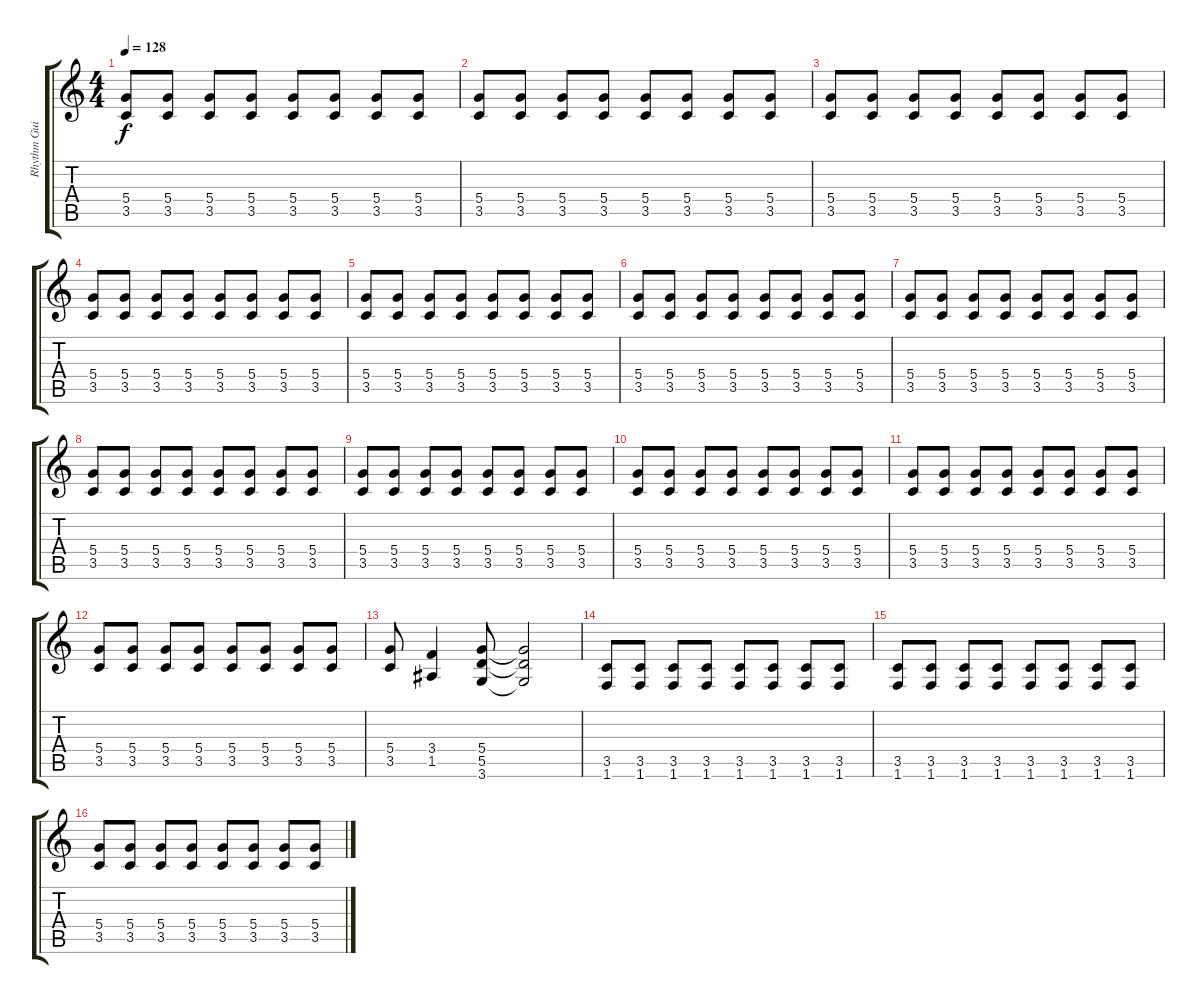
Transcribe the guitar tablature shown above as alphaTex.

\track ("Rhythm Guitar" "Rhythm Gui") {instrument electricguitarmuted}
\staff {score tabs}
\tuning (E4 B3 G3 D3 A2 E2) {hide}
\ts (4 4)
\tempo 128
\clef g2
\ks c
(5.4 3.5).8{dy f} (5.4 3.5).8 (5.4 3.5).8 (5.4 3.5).8 (5.4 3.5).8 (5.4 3.5).8 (5.4 3.5).8 (5.4 3.5).8 |
(5.4 3.5).8 (5.4 3.5).8 (5.4 3.5).8 (5.4 3.5).8 (5.4 3.5).8 (5.4 3.5).8 (5.4 3.5).8 (5.4 3.5).8 |
(5.4 3.5).8 (5.4 3.5).8 (5.4 3.5).8 (5.4 3.5).8 (5.4 3.5).8 (5.4 3.5).8 (5.4 3.5).8 (5.4 3.5).8 |
(5.4 3.5).8 (5.4 3.5).8 (5.4 3.5).8 (5.4 3.5).8 (5.4 3.5).8 (5.4 3.5).8 (5.4 3.5).8 (5.4 3.5).8 |
(5.4 3.5).8 (5.4 3.5).8 (5.4 3.5).8 (5.4 3.5).8 (5.4 3.5).8 (5.4 3.5).8 (5.4 3.5).8 (5.4 3.5).8 |
(5.4 3.5).8 (5.4 3.5).8 (5.4 3.5).8 (5.4 3.5).8 (5.4 3.5).8 (5.4 3.5).8 (5.4 3.5).8 (5.4 3.5).8 |
(5.4 3.5).8 (5.4 3.5).8 (5.4 3.5).8 (5.4 3.5).8 (5.4 3.5).8 (5.4 3.5).8 (5.4 3.5).8 (5.4 3.5).8 |
(5.4 3.5).8 (5.4 3.5).8 (5.4 3.5).8 (5.4 3.5).8 (5.4 3.5).8 (5.4 3.5).8 (5.4 3.5).8 (5.4 3.5).8 |
(5.4 3.5).8 (5.4 3.5).8 (5.4 3.5).8 (5.4 3.5).8 (5.4 3.5).8 (5.4 3.5).8 (5.4 3.5).8 (5.4 3.5).8 |
(5.4 3.5).8 (5.4 3.5).8 (5.4 3.5).8 (5.4 3.5).8 (5.4 3.5).8 (5.4 3.5).8 (5.4 3.5).8 (5.4 3.5).8 |
(5.4 3.5).8 (5.4 3.5).8 (5.4 3.5).8 (5.4 3.5).8 (5.4 3.5).8 (5.4 3.5).8 (5.4 3.5).8 (5.4 3.5).8 |
(5.4 3.5).8 (5.4 3.5).8 (5.4 3.5).8 (5.4 3.5).8 (5.4 3.5).8 (5.4 3.5).8 (5.4 3.5).8 (5.4 3.5).8 |
(5.4 3.5).8 (3.4 1.5).4 (5.4 5.5 3.6).8 (5.4{t} 5.5{t} 3.6{t}).2 |
(3.5 1.6).8 (3.5 1.6).8 (3.5 1.6).8 (3.5 1.6).8 (3.5 1.6).8 (3.5 1.6).8 (3.5 1.6).8 (3.5 1.6).8 |
(3.5 1.6).8 (3.5 1.6).8 (3.5 1.6).8 (3.5 1.6).8 (3.5 1.6).8 (3.5 1.6).8 (3.5 1.6).8 (3.5 1.6).8 |
(5.4 3.5).8 (5.4 3.5).8 (5.4 3.5).8 (5.4 3.5).8 (5.4 3.5).8 (5.4 3.5).8 (5.4 3.5).8 (5.4 3.5).8
